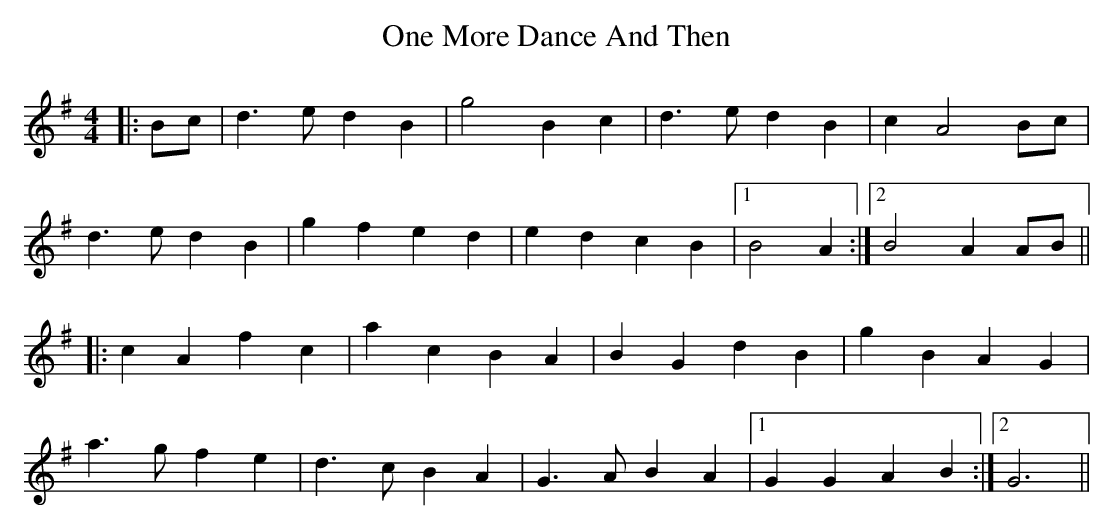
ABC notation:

X:1
T: One More Dance And Then
M: 4/4
L: 1/8
K: Gmaj
|:Bc|d3 e d2 B2|g4 B2 c2|d3 e d2 B2|c2 A4 Bc|
d3 e d2 B2|g2 f2 e2 d2|e2 d2 c2 B2|1 B4 A2:|2 B4 A2 AB||
|:c2 A2 f2 c2|a2 c2 B2 A2|B2 G2 d2 B2|g2 B2 A2 G2|
a3 g f2 e2|d3 c B2 A2|G3 A B2 A2|1 G2 G2 A2 B2:|2 G6||
